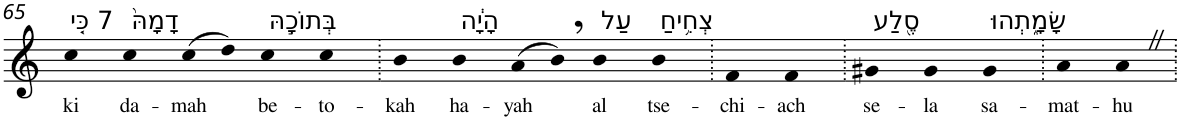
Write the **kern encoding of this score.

**kern	**text
*part1	*part1
*staff1	*staff1
*I"Piano	*
*I'Pno	*
!!LO:PB:g=z
*clefG2	*
*k[]	*
=65	=65
!LO:TX:a:t=7 כִּ֤י	!
!	!LO:LY:b
4cc	ki
!LO:TX:a:t=דָמָהּ֙	!
!	!LO:LY:b
4cc	da-
!	!LO:LY:b
(>8cc	-mah
8dd)	.
!LO:TX:a:t=בְּתוֹכָ֣הּ	!
!	!LO:LY:b
4cc	be-
!	!LO:LY:b
4cc	-to-
=66.	=66.
!	!LO:LY:b
4b	-kah
!LO:TX:a:t=הָיָ֔ה	!
!	!LO:LY:b
4b	ha-
!	!LO:LY:b
(>8a	-yah
8b,)	.
!LO:TX:a:t=עַל	!
!	!LO:LY:b
4b	al
!LO:TX:a:t=צְחִ֥יחַ	!
!	!LO:LY:b
4b	tse-
=67.	=67.
!	!LO:LY:b
4f	-chi-
!	!LO:LY:b
4f	-ach
=68.	=68.
!LO:TX:a:t=סֶ֖לַע	!
!	!LO:LY:b
4g#X	se-
!	!LO:LY:b
4g#	-la
!LO:TX:a:t=שָׂמָ֑תְהוּ	!
!	!LO:LY:b
4g#	sa-
=69.	=69.
!	!LO:LY:b
4a	-mat-
!	!LO:LY:b
4aZ	-hu
=.	=.
*-	*-
